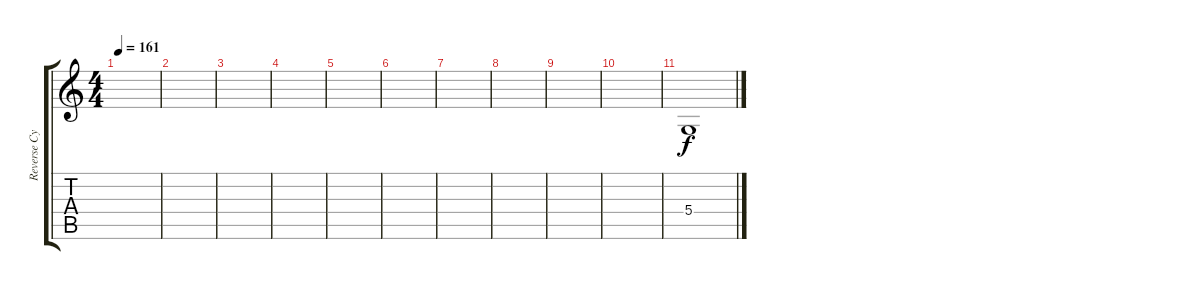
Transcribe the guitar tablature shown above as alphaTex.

\track ("Reverse Cymbal" "Reverse Cy") {instrument reversecymbal}
\staff {score tabs}
\tuning (E4 B3 G3 D3 A2 E2) {hide}
\ts (4 4)
\tempo 161
\clef g2
\ks c
|
|
|
|
|
|
|
|
|
|
5.4.1
